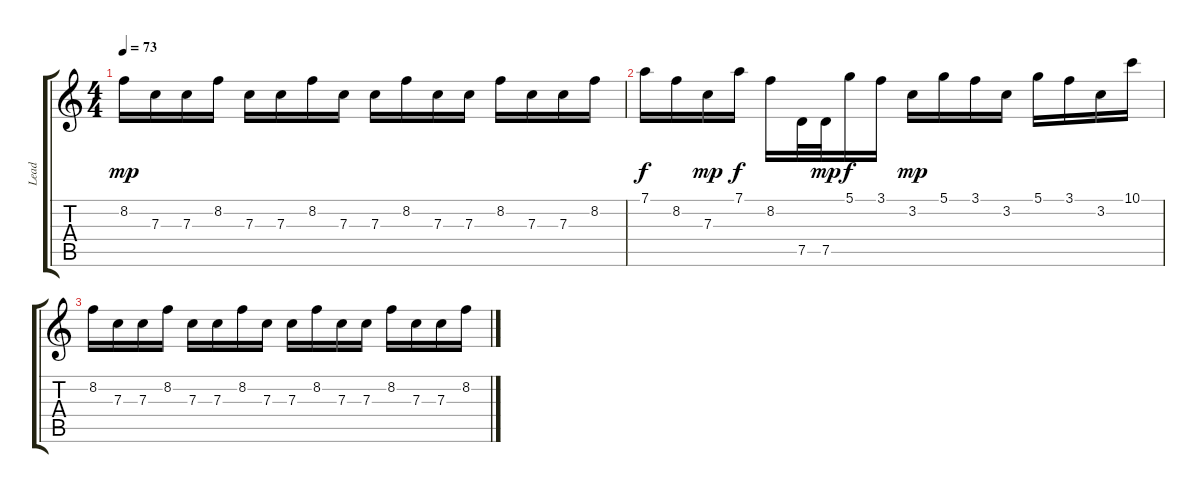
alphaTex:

\track ("Lead" "Lead") {instrument distortionguitar}
\staff {score tabs}
\tuning (D4 A3 F3 C3 G2 C2) {hide}
\ts (4 4)
\tempo 73
\clef g2
\ks c
8.2.16{dy mp volume 9} 7.3.16 7.3.16 8.2.16 7.3.16 7.3.16 8.2.16 7.3.16 7.3.16 8.2.16 7.3.16 7.3.16 8.2.16 7.3.16 7.3.16 8.2.16 |
7.1.16{dy f volume 6} 8.2.16 7.3.16{dy mp} 7.1.16{dy f} 8.2.16 7.5.32 7.5.32{dy mp} 5.1.16{dy f} 3.1.16 3.2.16{dy mp} 5.1.16 3.1.16 3.2.16 5.1.16 3.1.16 3.2.16 10.1.16 |
8.2.16{volume 4} 7.3.16 7.3.16 8.2.16 7.3.16 7.3.16 8.2.16 7.3.16 7.3.16{volume 2} 8.2.16 7.3.16 7.3.16 8.2.16 7.3.16 7.3.16 8.2.16
